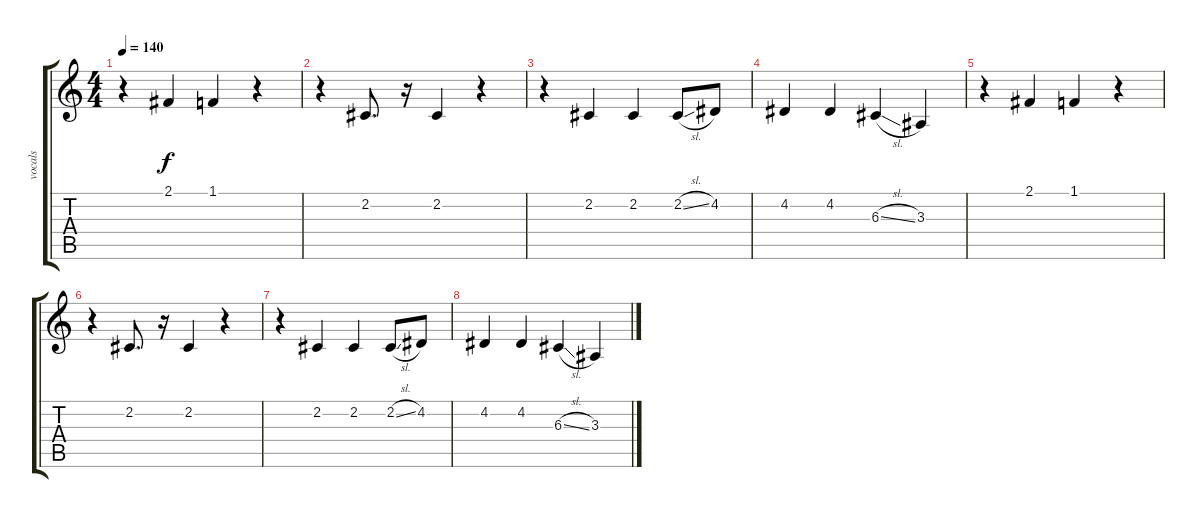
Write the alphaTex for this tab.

\track ("vocals" "vocals") {instrument flute}
\staff {score tabs}
\tuning (E4 B3 G3 D3 A2 D2) {hide}
\ts (4 4)
\tempo 140
\clef g2
\ks c
r.4{dy f} 2.1.4 1.1.4 r.4 |
r.4 2.2.8{d} r.16 2.2.4 r.4 |
r.4 2.2.4 2.2.4 2.2{sl}.8 4.2.8 |
4.2.4 4.2.4 6.3{sl}.4 3.3.4 |
r.4 2.1.4 1.1.4 r.4 |
r.4 2.2.8{d} r.16 2.2.4 r.4 |
r.4 2.2.4 2.2.4 2.2{sl}.8 4.2.8 |
4.2.4 4.2.4 6.3{sl}.4 3.3.4
